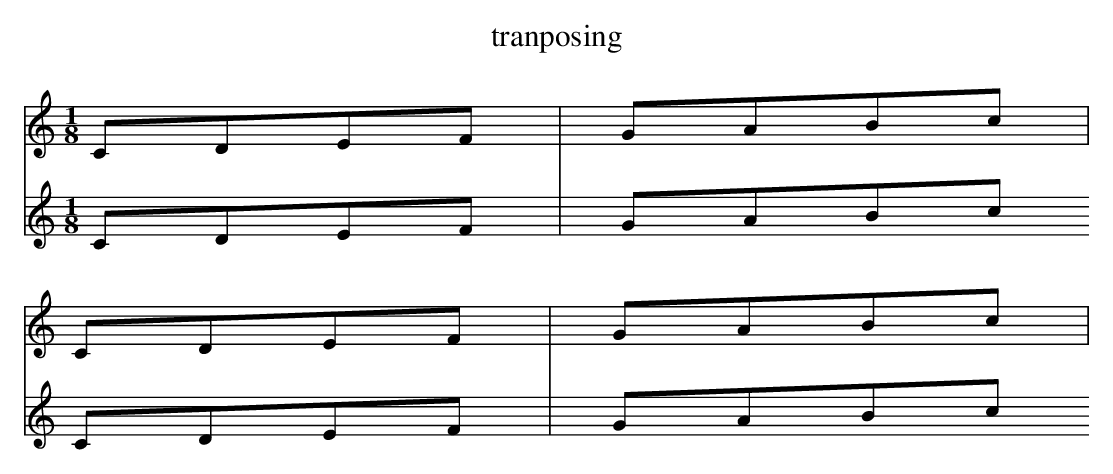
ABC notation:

X:1
T:tranposing
M:1/8
L:2/4
K:C
V:1
K:C transpose=-1
CDEF|GABc|
V:2
K:C
CDEF|GABc
V:1
CDEF|GABc|
V:2
CDEF|GABc
